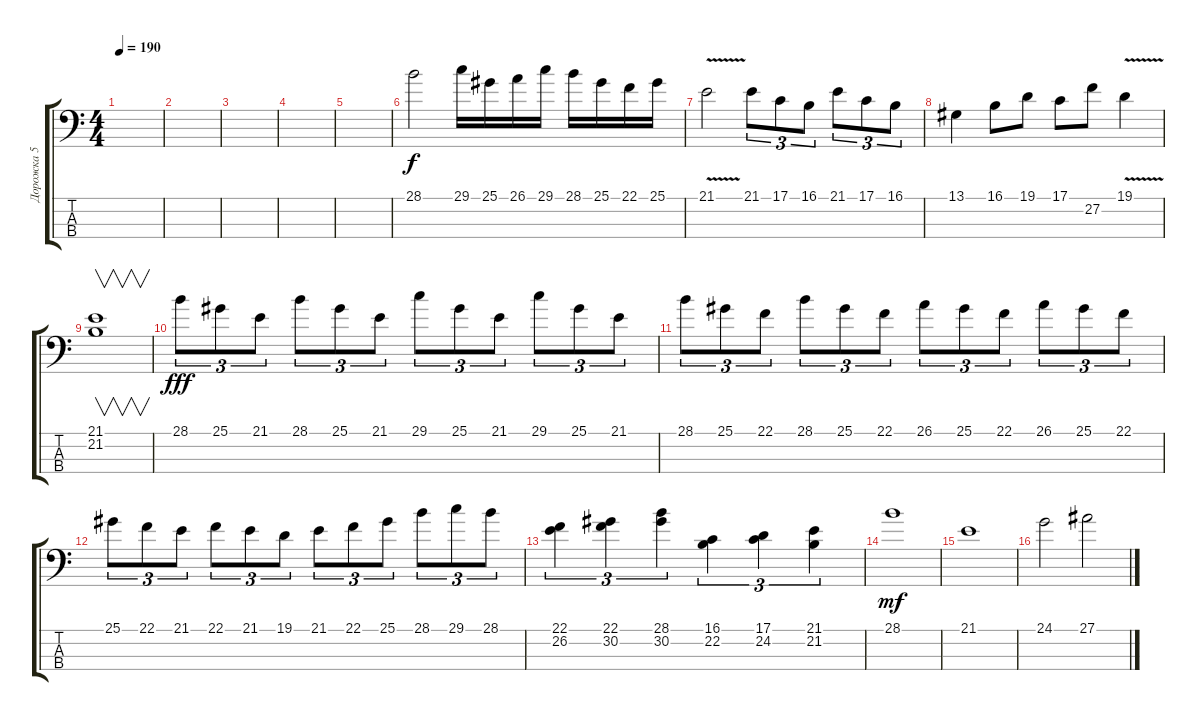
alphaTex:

\track ("Дорожка 5" "Дорожка 5") {instrument lead1square}
\staff {score tabs}
\tuning (G2 D2 A1 E1) {hide}
\ts (4 4)
\tempo 190
\clef f4
\ks c
|
|
|
|
|
28.1.2 29.1.16 25.1.16 26.1.16 29.1.16 28.1.16 25.1.16 22.1.16 25.1.16 |
21.1{v}.2 21.1.8{tu (3 2)} 17.1.8{tu (3 2)} 16.1.8{tu (3 2)} 21.1.8{tu (3 2)} 17.1.8{tu (3 2)} 16.1.8{tu (3 2)} |
13.1.4 16.1.8 19.1.8 17.1.8 27.2.8 19.1{v}.4 |
(21.1 21.2).1{v dy f} |
28.1.8{tu (3 2) dy fff} 25.1.8{tu (3 2)} 21.1.8{tu (3 2)} 28.1.8{tu (3 2)} 25.1.8{tu (3 2)} 21.1.8{tu (3 2)} 29.1.8{tu (3 2)} 25.1.8{tu (3 2)} 21.1.8{tu (3 2)} 29.1.8{tu (3 2)} 25.1.8{tu (3 2)} 21.1.8{tu (3 2)} |
28.1.8{tu (3 2)} 25.1.8{tu (3 2)} 22.1.8{tu (3 2)} 28.1.8{tu (3 2)} 25.1.8{tu (3 2)} 22.1.8{tu (3 2)} 26.1.8{tu (3 2)} 25.1.8{tu (3 2)} 22.1.8{tu (3 2)} 26.1.8{tu (3 2)} 25.1.8{tu (3 2)} 22.1.8{tu (3 2)} |
25.1.8{tu (3 2)} 22.1.8{tu (3 2)} 21.1.8{tu (3 2)} 22.1.8{tu (3 2)} 21.1.8{tu (3 2)} 19.1.8{tu (3 2)} 21.1.8{tu (3 2)} 22.1.8{tu (3 2)} 25.1.8{tu (3 2)} 28.1.8{tu (3 2)} 29.1.8{tu (3 2)} 28.1.8{tu (3 2)} |
(22.1 26.2).4{tu (3 2)} (22.1 30.2).4{tu (3 2)} (28.1 30.2).4{tu (3 2)} (16.1 22.2).4{tu (3 2)} (17.1 24.2).4{tu (3 2)} (21.1 21.2).4{tu (3 2)} |
28.1.1{dy mf} |
21.1.1 |
24.1.2 27.1.2
